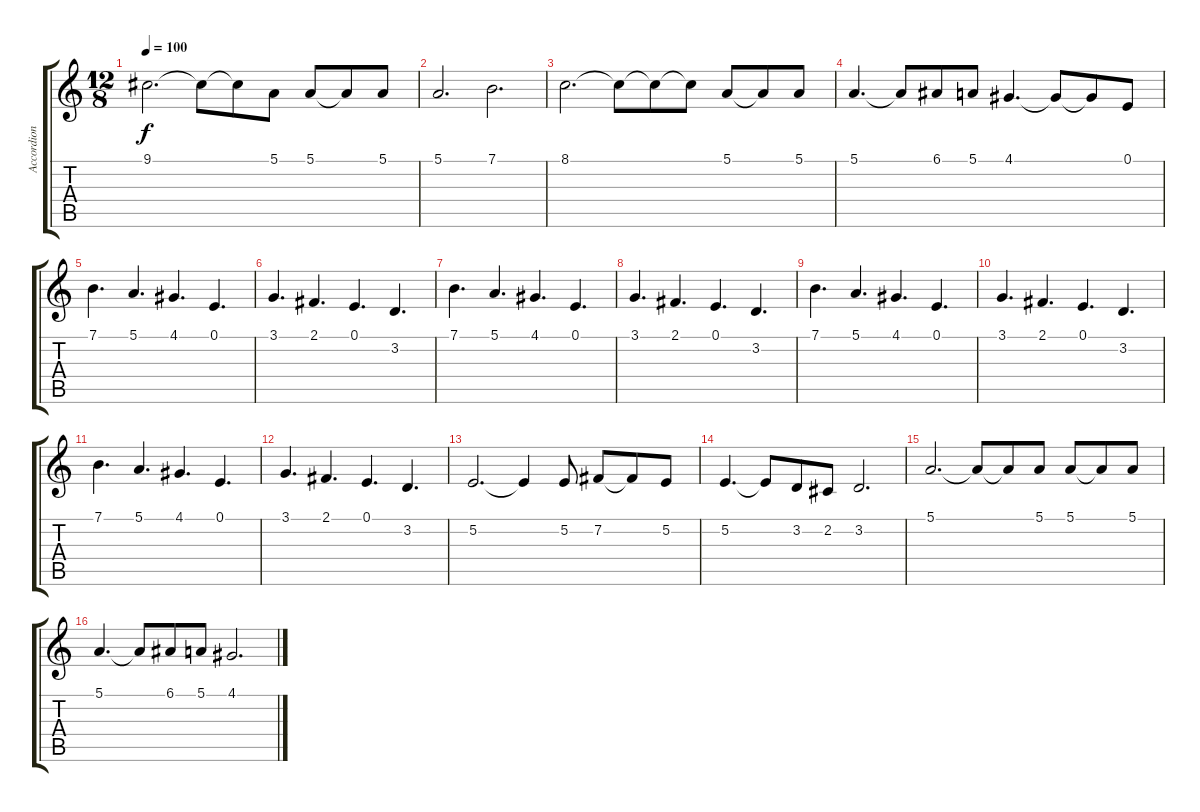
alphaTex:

\track ("Accordion" "Accordion") {instrument accordion}
\staff {score tabs}
\tuning (E4 B3 G3 D3 A2 E2) {hide}
\ts (12 8)
\tempo 100
\clef g2
\ks c
9.1.2{d dy f} 9.1{t}.8 9.1{t}.8 5.1.8 5.1.8 5.1{t}.8 5.1.8 |
5.1.2{d} 7.1.2{d} |
8.1.2{d} 8.1{t}.8 8.1{t}.8 8.1{t}.8 5.1.8 5.1{t}.8 5.1.8 |
5.1.4{d} 5.1{t}.8 6.1.8 5.1.8 4.1.4{d} 4.1{t}.8 4.1{t}.8 0.1.8 |
7.1.4{d} 5.1.4{d} 4.1.4{d} 0.1.4{d} |
3.1.4{d} 2.1.4{d} 0.1.4{d} 3.2.4{d} |
7.1.4{d} 5.1.4{d} 4.1.4{d} 0.1.4{d} |
3.1.4{d} 2.1.4{d} 0.1.4{d} 3.2.4{d} |
7.1.4{d} 5.1.4{d} 4.1.4{d} 0.1.4{d} |
3.1.4{d} 2.1.4{d} 0.1.4{d} 3.2.4{d} |
7.1.4{d} 5.1.4{d} 4.1.4{d} 0.1.4{d} |
3.1.4{d} 2.1.4{d} 0.1.4{d} 3.2.4{d} |
5.2.2{d} 5.2{t}.4 5.2.8 7.2.8 7.2{t}.8 5.2.8 |
5.2.4{d} 5.2{t}.8 3.2.8 2.2.8 3.2.2{d} |
5.1.2{d} 5.1{t}.8 5.1{t}.8 5.1.8 5.1.8 5.1{t}.8 5.1.8 |
5.1.4{d} 5.1{t}.8 6.1.8 5.1.8 4.1.2{d}
